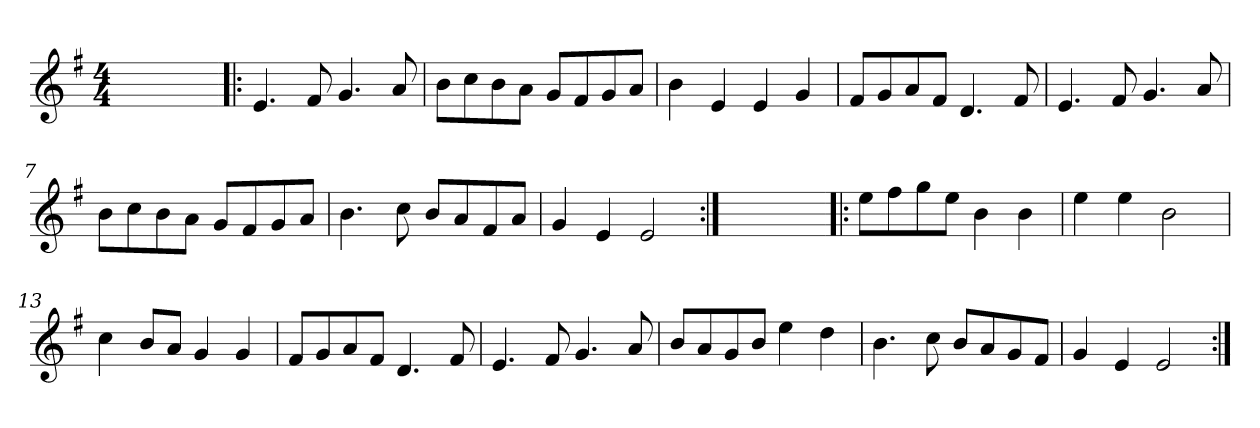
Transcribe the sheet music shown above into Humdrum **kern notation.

**kern
*part1
*staff1
*clefG2
*k[f#]
*e:
*M4/4
=1
1ryy
=2!|:
4.e/
8f#/
4.g/
8a/
=3
8b\L
8cc\
8b\
8a\J
8g/L
8f#/
8g/
8a/J
=4
4b\
4e/
4e/
4g/
=5
8f#/L
8g/
8a/
8f#/J
4.d/
8f#/
=6
4.e/
8f#/
4.g/
8a/
=7
8b\L
8cc\
8b\
8a\J
8g/L
8f#/
8g/
8a/J
!!LO:LB:g=z
=8
4.b\
8cc\
8b/L
8a/
8f#/
8a/J
=9
4g/
4e/
2e/
=10:|!
1ryy
=11!|:
8ee\L
8ff#\
8gg\
8ee\J
4b\
4b\
=12
4ee\
4ee\
2b\
=13
4cc\
8b/L
8a/J
4g/
4g/
=14
8f#/L
8g/
8a/
8f#/J
4.d/
8f#/
=15
4.e/
8f#/
4.g/
8a/
!!LO:LB:g=z
=16
8b/L
8a/
8g/
8b/J
4ee\
4dd\
=17
4.b\
8cc\
8b/L
8a/
8g/
8f#/J
=18
4g/
4e/
2e/
=:|!
*-
